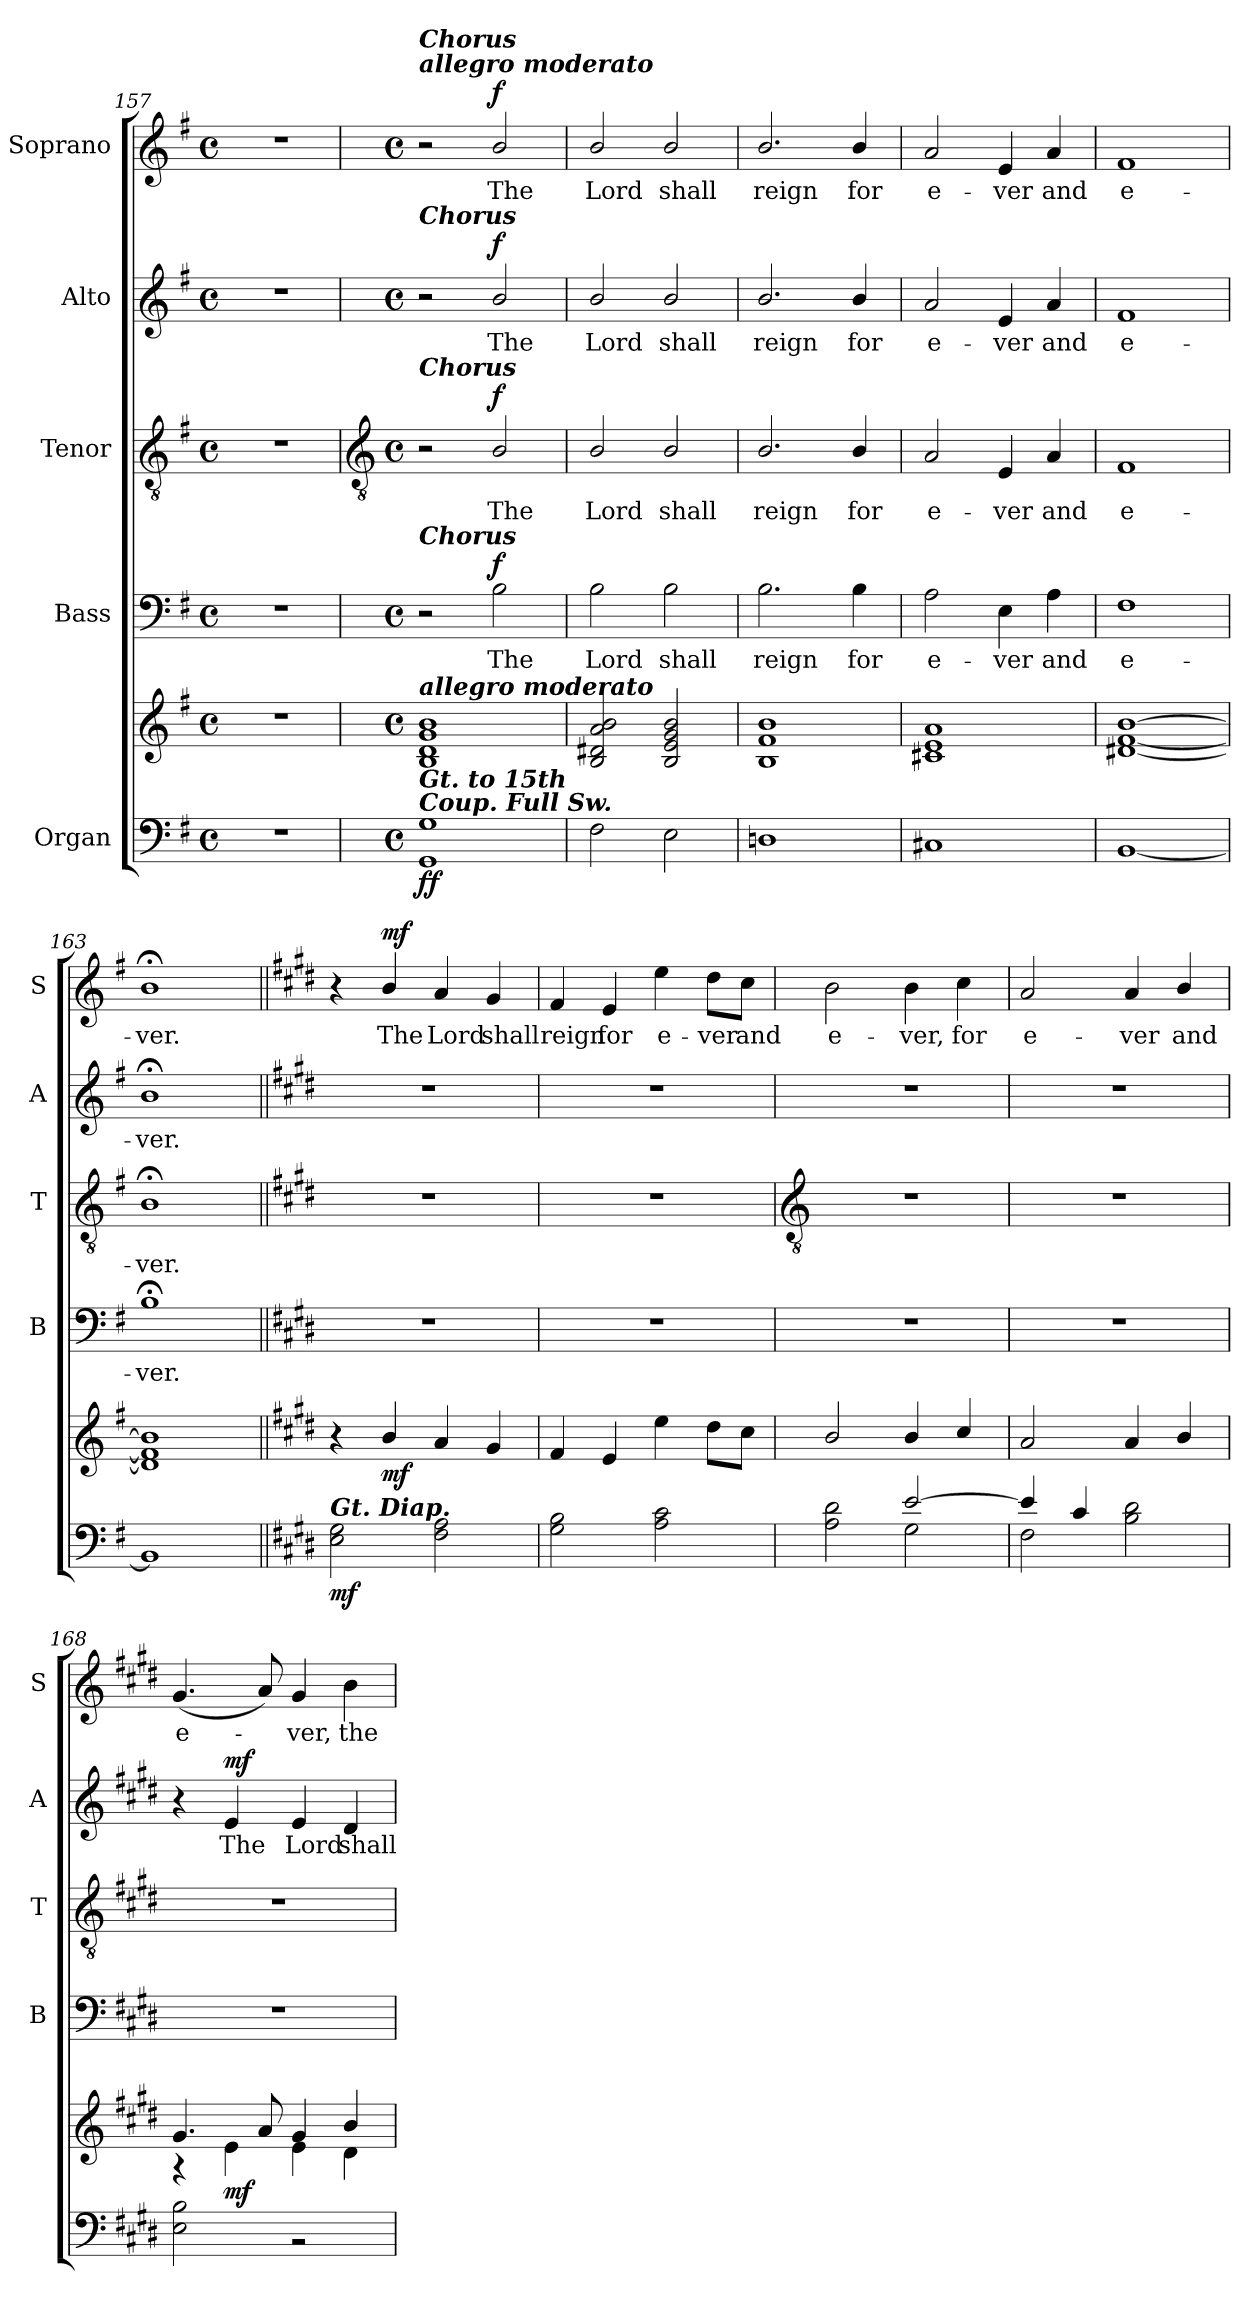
**kern	**kern	**dynam	**kern	**text	**dynam	**kern	**text	**dynam	**kern	**text	**dynam	**kern	**text	**dynam
*part5	*part5	*part5	*part4	*part4	*part4	*part3	*part3	*part3	*part2	*part2	*part2	*part1	*part1	*part1
*staff6	*staff5	*staff5/6	*staff4	*staff4	*staff4	*staff3	*staff3	*staff3	*staff2	*staff2	*staff2	*staff1	*staff1	*staff1
*I"Organ	*	*	*I"Bass	*	*	*I"Tenor	*	*	*I"Alto	*	*	*I"Soprano	*	*
*	*	*	*I'B	*	*	*I'T	*	*	*I'A	*	*	*I'S	*	*
*clefF4	*clefG2	*	*clefF4	*	*	*clefGv2	*	*	*clefG2	*	*	*clefG2	*	*
*k[f#]	*k[f#]	*	*k[f#]	*	*	*k[f#]	*	*	*k[f#]	*	*	*k[f#]	*	*
*G:	*G:	*	*G:	*	*	*G:	*	*	*G:	*	*	*G:	*	*
*M4/4	*M4/4	*	*M4/4	*	*	*M4/4	*	*	*M4/4	*	*	*M4/4	*	*
*met(c)	*met(c)	*	*met(c)	*	*	*met(c)	*	*	*met(c)	*	*	*met(c)	*	*
=157	=157	=157	=157	=157	=157	=157	=157	=157	=157	=157	=157	=157	=157	=157
1r	1r	.	1r	.	.	1r	.	.	1r	.	.	1r	.	.
!!LO:LB:g=z
=158	=158	=158	=158	=158	=158	=158	=158	=158	=158	=158	=158	=158	=158	=158
*	*	*	*	*	*	*clefGv2	*	*	*	*	*	*	*	*
*M4/4	*M4/4	*	*M4/4	*	*	*M4/4	*	*	*M4/4	*	*	*M4/4	*	*
*met(c)	*met(c)	*	*met(c)	*	*	*met(c)	*	*	*met(c)	*	*	*met(c)	*	*
!	!	!	!	!	!	!	!	!	!	!	!	!LO:TX:a:Bi:t=allegro moderato	!	!
!	!	!	!	!	!	!	!	!	!	!	!	!LO:TX:a:Bi:t=Chorus	!	!
!	!	!	!	!	!	!	!	!	!LO:TX:a:Bi:t=Chorus	!	!	!	!	!
!	!	!	!	!	!	!LO:TX:a:Bi:t=Chorus	!	!	!	!	!	!	!	!
!	!	!	!LO:TX:a:Bi:t=Chorus	!	!	!	!	!	!	!	!	!	!	!
!	!LO:TX:a:Bi:t=allegro moderato	!	!	!	!	!	!	!	!	!	!	!	!	!
!LO:TX:a:Bi:t=Gt. to 15th\nCoup. Full Sw.	!	!	!	!	!	!	!	!	!	!	!	!	!	!
!	!	!LO:DY:b=2	!	!	!	!	!	!	!	!	!	!	!	!
!	!	!LO:DY:n=1:b	!	!	!	!	!	!	!	!	!	!	!	!
1GG 1G	1B 1d 1g 1b	f f	2r	.	.	2r	.	.	2r	.	.	2r	.	.
!	!	!	!	!LO:LY:b	!LO:DY:b	!	!LO:LY:b	!LO:DY:b	!	!LO:LY:b	!LO:DY:b	!	!LO:LY:b	!LO:DY:b
.	.	.	2B\	The	f	2B/	The	f	2b/	The	f	2b/	The	f
=159	=159	=159	=159	=159	=159	=159	=159	=159	=159	=159	=159	=159	=159	=159
!	!	!	!	!LO:LY:b	!	!	!LO:LY:b	!	!	!LO:LY:b	!	!	!LO:LY:b	!
2F#	2B 2d#X 2a 2b	.	2B\	Lord	.	2B/	Lord	.	2b/	Lord	.	2b/	Lord	.
!	!	!	!	!LO:LY:b	!	!	!LO:LY:b	!	!	!LO:LY:b	!	!	!LO:LY:b	!
2E	2B 2e 2g 2b	.	2B\	shall	.	2B/	shall	.	2b/	shall	.	2b/	shall	.
=160	=160	=160	=160	=160	=160	=160	=160	=160	=160	=160	=160	=160	=160	=160
!	!	!	!	!LO:LY:b	!	!	!LO:LY:b	!	!	!LO:LY:b	!	!	!LO:LY:b	!
1Dn	1B 1f# 1b	.	2.B\	reign	.	2.B/	reign	.	2.b/	reign	.	2.b/	reign	.
!	!	!	!	!LO:LY:b	!	!	!LO:LY:b	!	!	!LO:LY:b	!	!	!LO:LY:b	!
.	.	.	4B\	for	.	4B/	for	.	4b/	for	.	4b/	for	.
=161	=161	=161	=161	=161	=161	=161	=161	=161	=161	=161	=161	=161	=161	=161
!	!	!	!	!LO:LY:b	!	!	!LO:LY:b	!	!	!LO:LY:b	!	!	!LO:LY:b	!
1C#X	1c#X 1e 1a	.	2A	e-	.	2A	e-	.	2a	e-	.	2a	e-	.
!	!	!	!	!LO:LY:b	!	!	!LO:LY:b	!	!	!LO:LY:b	!	!	!LO:LY:b	!
.	.	.	4E	-ver	.	4E	-ver	.	4e	-ver	.	4e	-ver	.
!	!	!	!	!LO:LY:b	!	!	!LO:LY:b	!	!	!LO:LY:b	!	!	!LO:LY:b	!
.	.	.	4A	and	.	4A	and	.	4a	and	.	4a	and	.
=162	=162	=162	=162	=162	=162	=162	=162	=162	=162	=162	=162	=162	=162	=162
!	!	!	!	!LO:LY:b	!	!	!LO:LY:b	!	!	!LO:LY:b	!	!	!LO:LY:b	!
[1BB	[1d#X [1f# [1b	.	1F#	e-	.	1F#	e-	.	1f#	e-	.	1f#	e-	.
=163	=163	=163	=163	=163	=163	=163	=163	=163	=163	=163	=163	=163	=163	=163
!	!	!	!	!LO:LY:b	!	!	!LO:LY:b	!	!	!LO:LY:b	!	!	!LO:LY:b	!
1BB]	1d#] 1f#] 1b]	.	1B;<	-ver.	.	1B;<	-ver.	.	1b;<	-ver.	.	1b;<	-ver.	.
=164||	=164||	=164||	=164||	=164||	=164||	=164||	=164||	=164||	=164||	=164||	=164||	=164||	=164||	=164||
*k[f#c#g#d#]	*k[f#c#g#d#]	*	*k[f#c#g#d#]	*	*	*k[f#c#g#d#]	*	*	*k[f#c#g#d#]	*	*	*k[f#c#g#d#]	*	*
*E:	*E:	*	*E:	*	*	*E:	*	*	*E:	*	*	*E:	*	*
!LO:TX:a:Bi:t=Gt. Diap.	!	!	!	!	!	!	!	!	!	!	!	!	!	!
!	!	!LO:DY:b=2	!	!	!	!	!	!	!	!	!	!	!	!
2E 2G#	4r	mf	1r	.	.	1r	.	.	1r	.	.	4r	.	.
!	!	!LO:DY:b	!	!	!	!	!	!	!	!	!	!	!LO:LY:b	!LO:DY:b
.	4b/	mf	.	.	.	.	.	.	.	.	.	4b/	The	mf
!	!	!	!	!	!	!	!	!	!	!	!	!	!LO:LY:b	!
2F# 2A	4a	.	.	.	.	.	.	.	.	.	.	4a	Lord	.
!	!	!	!	!	!	!	!	!	!	!	!	!	!LO:LY:b	!
.	4g#	.	.	.	.	.	.	.	.	.	.	4g#	shall	.
=165	=165	=165	=165	=165	=165	=165	=165	=165	=165	=165	=165	=165	=165	=165
!	!	!	!	!	!	!	!	!	!	!	!	!	!LO:LY:b	!
2G# 2B	4f#	.	1r	.	.	1r	.	.	1r	.	.	4f#	reign	.
!	!	!	!	!	!	!	!	!	!	!	!	!	!LO:LY:b	!
.	4e	.	.	.	.	.	.	.	.	.	.	4e	for	.
!	!	!	!	!	!	!	!	!	!	!	!	!	!LO:LY:b	!
2A 2c#	4ee	.	.	.	.	.	.	.	.	.	.	4ee	e-	.
!	!	!	!	!	!	!	!	!	!	!	!	!	!LO:LY:b	!
.	8dd#L	.	.	.	.	.	.	.	.	.	.	8dd#\L	-ver	.
!	!	!	!	!	!	!	!	!	!	!	!	!	!LO:LY:b	!
.	8cc#J	.	.	.	.	.	.	.	.	.	.	8cc#\J	and	.
!!LO:LB:g=z
=166	=166	=166	=166	=166	=166	=166	=166	=166	=166	=166	=166	=166	=166	=166
*	*	*	*	*	*	*clefGv2	*	*	*	*	*	*	*	*
*^	*^	*	*	*	*	*	*	*	*	*	*	*	*	*
!	!	!	!	!	!	!	!	!	!	!	!	!	!	!	!LO:LY:b	!
2ryy	2A\ 2d#\	2b/	1ryy	.	1r	.	.	1r	.	.	1r	.	.	2b	e-	.
!	!	!	!	!	!	!	!	!	!	!	!	!	!	!	!LO:LY:b	!
[2e/	2G#\	4b/	.	.	.	.	.	.	.	.	.	.	.	4b	-ver,	.
!	!	!	!	!	!	!	!	!	!	!	!	!	!	!	!LO:LY:b	!
.	.	4cc#/	.	.	.	.	.	.	.	.	.	.	.	4cc#	for	.
=167	=167	=167	=167	=167	=167	=167	=167	=167	=167	=167	=167	=167	=167	=167	=167	=167
!	!	!	!	!	!	!	!	!	!	!	!	!	!	!	!LO:LY:b	!
4e/]	2F#\	2a/	1ryy	.	1r	.	.	1r	.	.	1r	.	.	2a	e-	.
4c#/	.	.	.	.	.	.	.	.	.	.	.	.	.	.	.	.
!	!	!	!	!	!	!	!	!	!	!	!	!	!	!	!LO:LY:b	!
2ryy	2B\ 2d#\	4a/	.	.	.	.	.	.	.	.	.	.	.	4a	-ver	.
!	!	!	!	!	!	!	!	!	!	!	!	!	!	!	!LO:LY:b	!
.	.	4b/	.	.	.	.	.	.	.	.	.	.	.	4b/	and	.
=168	=168	=168	=168	=168	=168	=168	=168	=168	=168	=168	=168	=168	=168	=168	=168	=168
!	!	!	!	!	!	!	!	!	!	!	!	!	!	!	!LO:LY:b	!
1ryy	2E\ 2B\	4.g#/	4r	.	1r	.	.	1r	.	.	4r	.	.	(<4.g#	e-	.
!	!	!	!	!LO:DY:b	!	!	!	!	!	!	!	!LO:LY:b	!LO:DY:b	!	!	!
.	.	.	4e\	mf	.	.	.	.	.	.	4e	The	mf	.	.	.
.	.	8a/	.	.	.	.	.	.	.	.	.	.	.	8a)	.	.
!	!	!	!	!	!	!	!	!	!	!	!	!LO:LY:b	!	!	!LO:LY:b	!
.	2r	4g#/	4e\	.	.	.	.	.	.	.	4e	Lord	.	4g#	ver,	.
!	!	!	!	!	!	!	!	!	!	!	!	!LO:LY:b	!	!	!LO:LY:b	!
.	.	4b/	4d#\	.	.	.	.	.	.	.	4d#	shall	.	4b	the	.
*v	*v	*	*	*	*	*	*	*	*	*	*	*	*	*	*	*
*	*v	*v	*	*	*	*	*	*	*	*	*	*	*	*	*
=	=	=	=	=	=	=	=	=	=	=	=	=	=	=
*-	*-	*-	*-	*-	*-	*-	*-	*-	*-	*-	*-	*-	*-	*-
